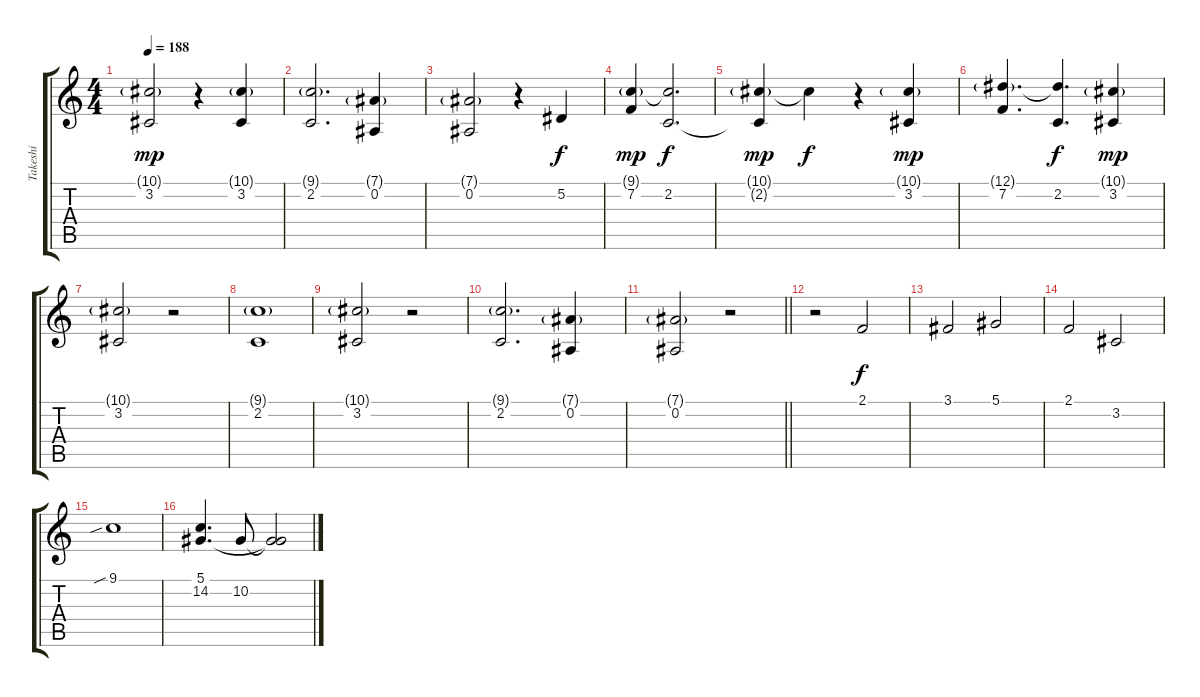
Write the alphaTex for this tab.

\track ("Takeshi" "Takeshi") {instrument voiceoohs}
\staff {score tabs}
\tuning (Eb4 Bb3 Gb3 Db3 Ab2 Eb2) {hide}
\ts (4 4)
\tempo 188
\clef g2
\ks c
(10.1{g} 3.2).2{dy mp} r.4 (10.1{g} 3.2).4 |
(9.1{g} 2.2).2{d} (7.1{g} 0.2).4 |
(7.1{g} 0.2).2 r.4 5.2.4{dy f} |
(9.1{g} 7.2).4{dy mp} (9.1{t} 2.2).2{d dy f} |
(10.1{g} 2.2{t}).4{dy mp} 10.1{t}.4{dy f} r.4 (10.1{g} 3.2).4{dy mp} |
(12.1{g} 7.2).4{d} (12.1{t} 2.2).4{d dy f} (10.1{g} 3.2).4{dy mp} |
(10.1{g} 3.2).2 r.2 |
(9.1{g} 2.2).1 |
(10.1{g} 3.2).2 r.2 |
(9.1{g} 2.2).2{d} (7.1{g} 0.2).4 |
\barLineRight lightlight
(7.1{g} 0.2).2 r.2 |
\section ("" "")
r.2 2.1.2{dy f} |
3.1.2 5.1.2 |
2.1.2 3.2.2 |
9.1{sib}.1 |
(5.1 14.2).4{d} 10.2.8 (5.1{t} 10.2{t}).2
